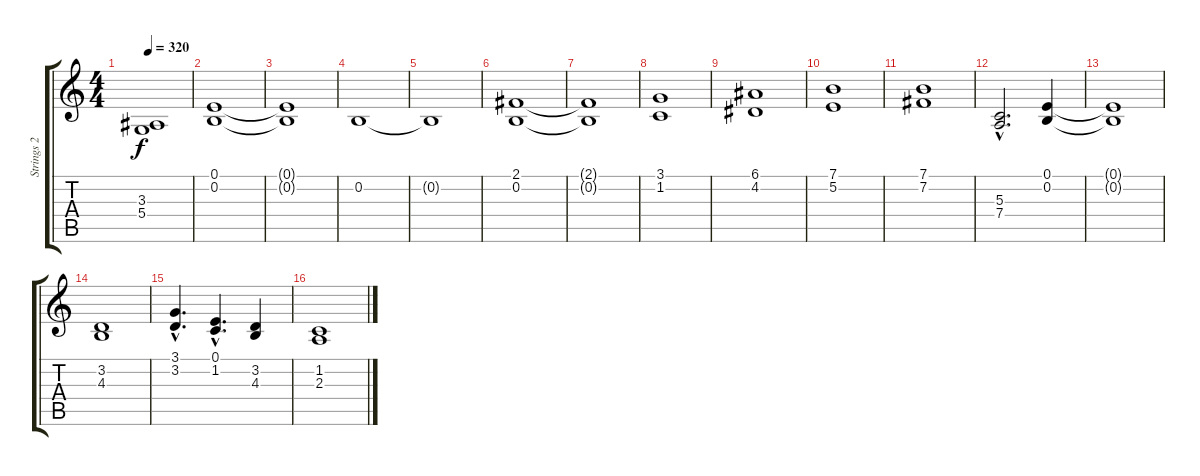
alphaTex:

\track ("Strings 2" "Strings 2") {instrument stringensemble1}
\staff {score tabs}
\tuning (E4 B3 G3 D3 A2 E2) {hide}
\ts (4 4)
\tempo 320
\clef g2
\ks c
(3.3 5.4).1{dy f} |
(0.1 0.2).1 |
(0.1{t} 0.2{t}).1 |
0.2.1 |
0.2{t}.1 |
(2.1 0.2).1 |
(2.1{t} 0.2{t}).1 |
(3.1 1.2).1 |
(6.1 4.2).1 |
(7.1 5.2).1 |
(7.1 7.2).1 |
(5.3{hac} 7.4{hac}).2{d} (0.1 0.2).4 |
(0.1{t} 0.2{t}).1 |
(3.2 4.3).1 |
(3.1{hac} 3.2{hac}).4{d} (0.1{hac} 1.2{hac}).4{d} (3.2 4.3).4 |
(1.2 2.3).1
